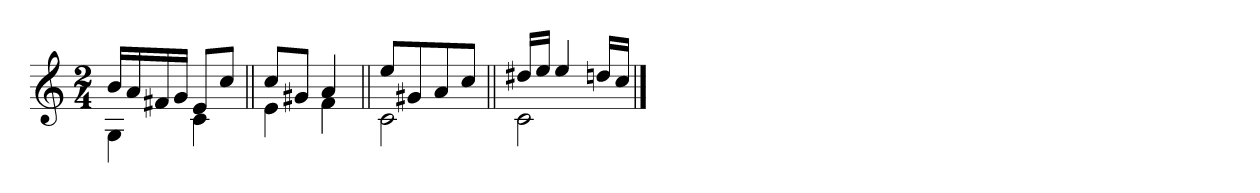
**kern
*part1
*staff1
*clefG2
*k[]
*M2/4
=1
*^
16bLL	4G
16a	.
16f#X	.
16gJJ	.
8eL	4c
8ccJ	.
=2||	=2||
8ccL	4e
8g#XJ	.
4a	4f
=3||	=3||
8eeL	2c
8g#X	.
8a	.
8ccJ	.
=4||	=4||
16dd#XLL	2c
16eeJJ	.
4ee	.
16ddnLL	.
16ccJJ	.
*v	*v
==
*-
